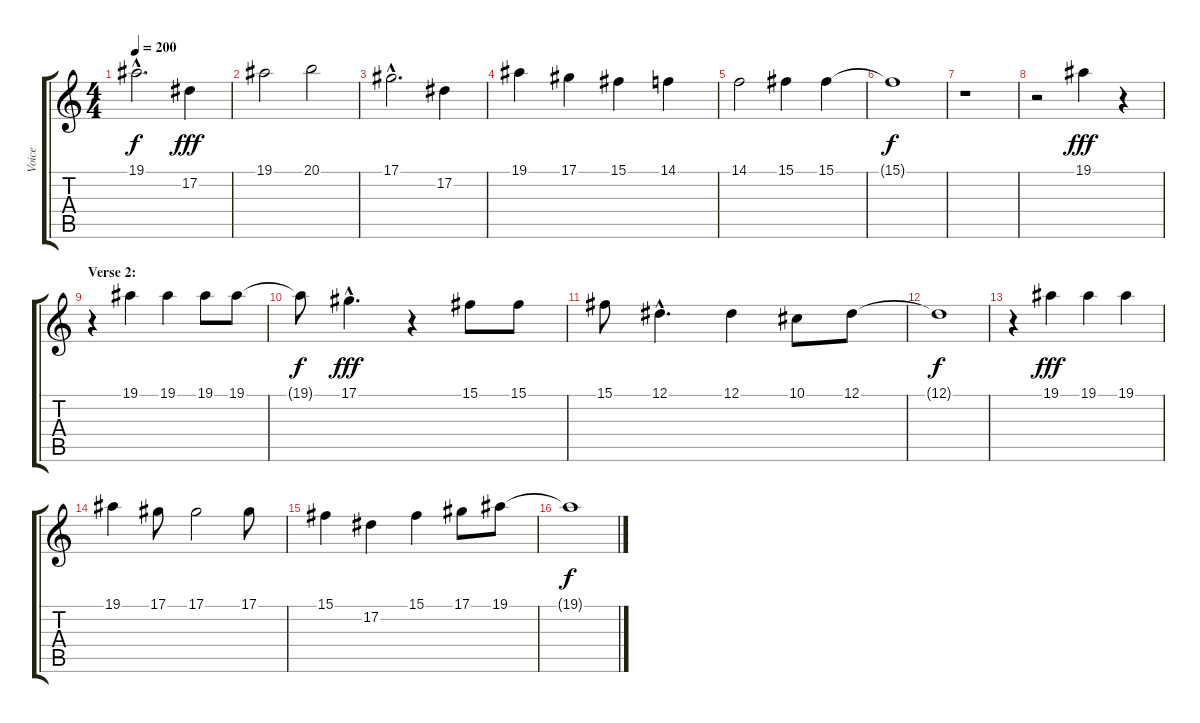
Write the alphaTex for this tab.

\track ("Voice" "Voice") {instrument lead6voice}
\staff {score tabs}
\tuning (Eb4 Bb3 Gb3 Db3 Ab2 Eb2) {hide}
\ts (4 4)
\tempo 200
\clef g2
\ks c
19.1{hac t}.2{d dy f} 17.2.4{dy fff} |
19.1.2 20.1.2 |
17.1{hac}.2{d} 17.2.4 |
19.1.4 17.1.4 15.1.4 14.1.4 |
14.1.2 15.1.4 15.1.4 |
15.1{t}.1{dy f} |
r.1 |
r.2 19.1.4{dy fff} r.4 |
\section ("" "Verse 2:")
r.4 19.1.4 19.1.4 19.1.8 19.1.8 |
19.1{t}.8{dy f} 17.1{hac}.4{d dy fff} r.4 15.1.8 15.1.8 |
15.1.8 12.1{hac}.4{d} 12.1.4 10.1.8 12.1.8 |
12.1{t}.1{dy f} |
r.4 19.1.4{dy fff} 19.1.4 19.1.4 |
19.1.4 17.1.8 17.1.2 17.1.8 |
15.1.4 17.2.4 15.1.4 17.1.8 19.1.8 |
19.1{t}.1{dy f}
